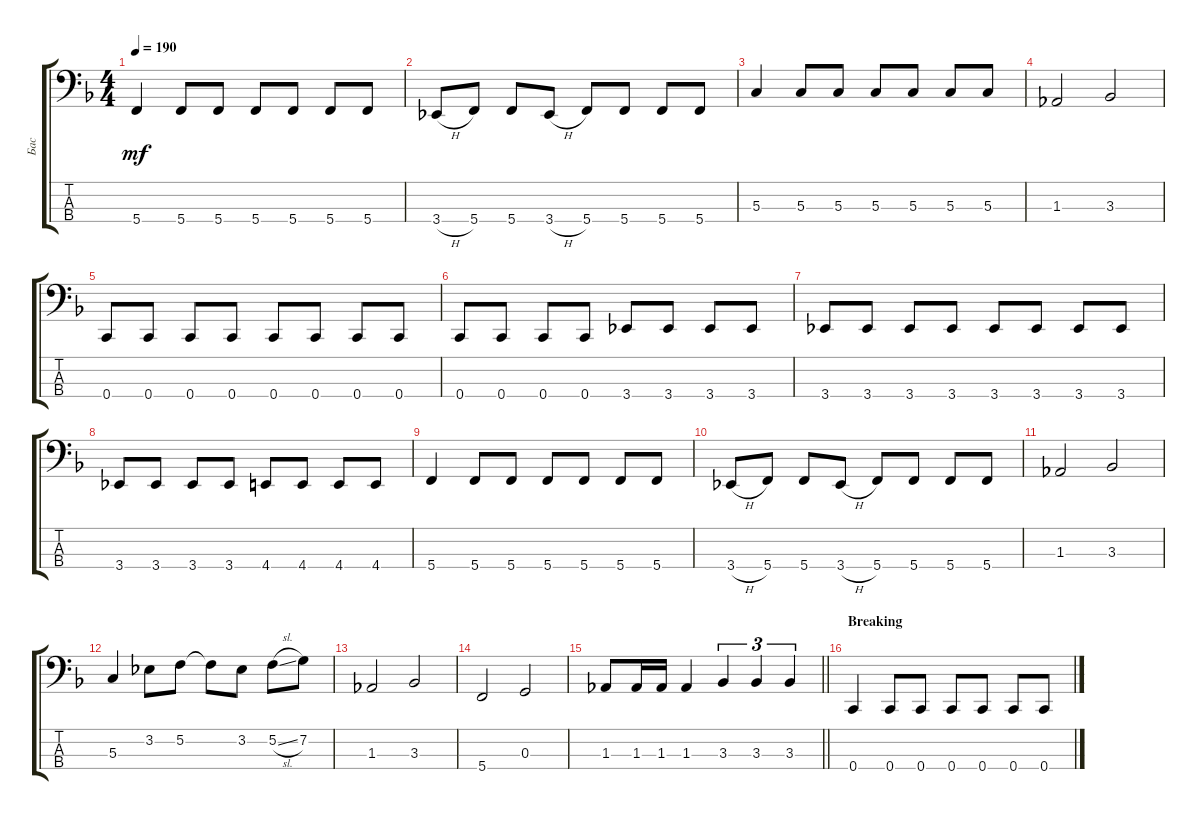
\track ("Бас" "Бас") {instrument electricbassfinger}
\staff {score tabs}
\tuning (F2 C2 G1 C1) {hide}
\ts (4 4)
\tempo 190
\clef f4
\ks dminor
5.4.4{dy mf} 5.4.8 5.4.8 5.4.8 5.4.8 5.4.8 5.4.8 |
3.4{h}.8 5.4.8 5.4.8 3.4{h}.8 5.4.8 5.4.8 5.4.8 5.4.8 |
5.3.4 5.3.8 5.3.8 5.3.8 5.3.8 5.3.8 5.3.8 |
1.3.2 3.3.2 |
0.4.8 0.4.8 0.4.8 0.4.8 0.4.8 0.4.8 0.4.8 0.4.8 |
0.4.8 0.4.8 0.4.8 0.4.8 3.4.8 3.4.8 3.4.8 3.4.8 |
3.4.8 3.4.8 3.4.8 3.4.8 3.4.8 3.4.8 3.4.8 3.4.8 |
3.4.8 3.4.8 3.4.8 3.4.8 4.4.8 4.4.8 4.4.8 4.4.8 |
5.4.4 5.4.8 5.4.8 5.4.8 5.4.8 5.4.8 5.4.8 |
3.4{h}.8 5.4.8 5.4.8 3.4{h}.8 5.4.8 5.4.8 5.4.8 5.4.8 |
1.3.2 3.3.2 |
5.3.4 3.2.8 5.2.8 5.2{t}.8 3.2.8 5.2{sl}.8 7.2.8 |
1.3.2 3.3.2 |
5.4.2 0.3.2 |
\barLineRight lightlight
1.3.8 1.3.16 1.3.16 1.3.4 3.3.4{tu (3 2)} 3.3.4{tu (3 2)} 3.3.4{tu (3 2)} |
\section ("" "Breaking")
0.4.4 0.4.8 0.4.8 0.4.8 0.4.8 0.4.8 0.4.8
